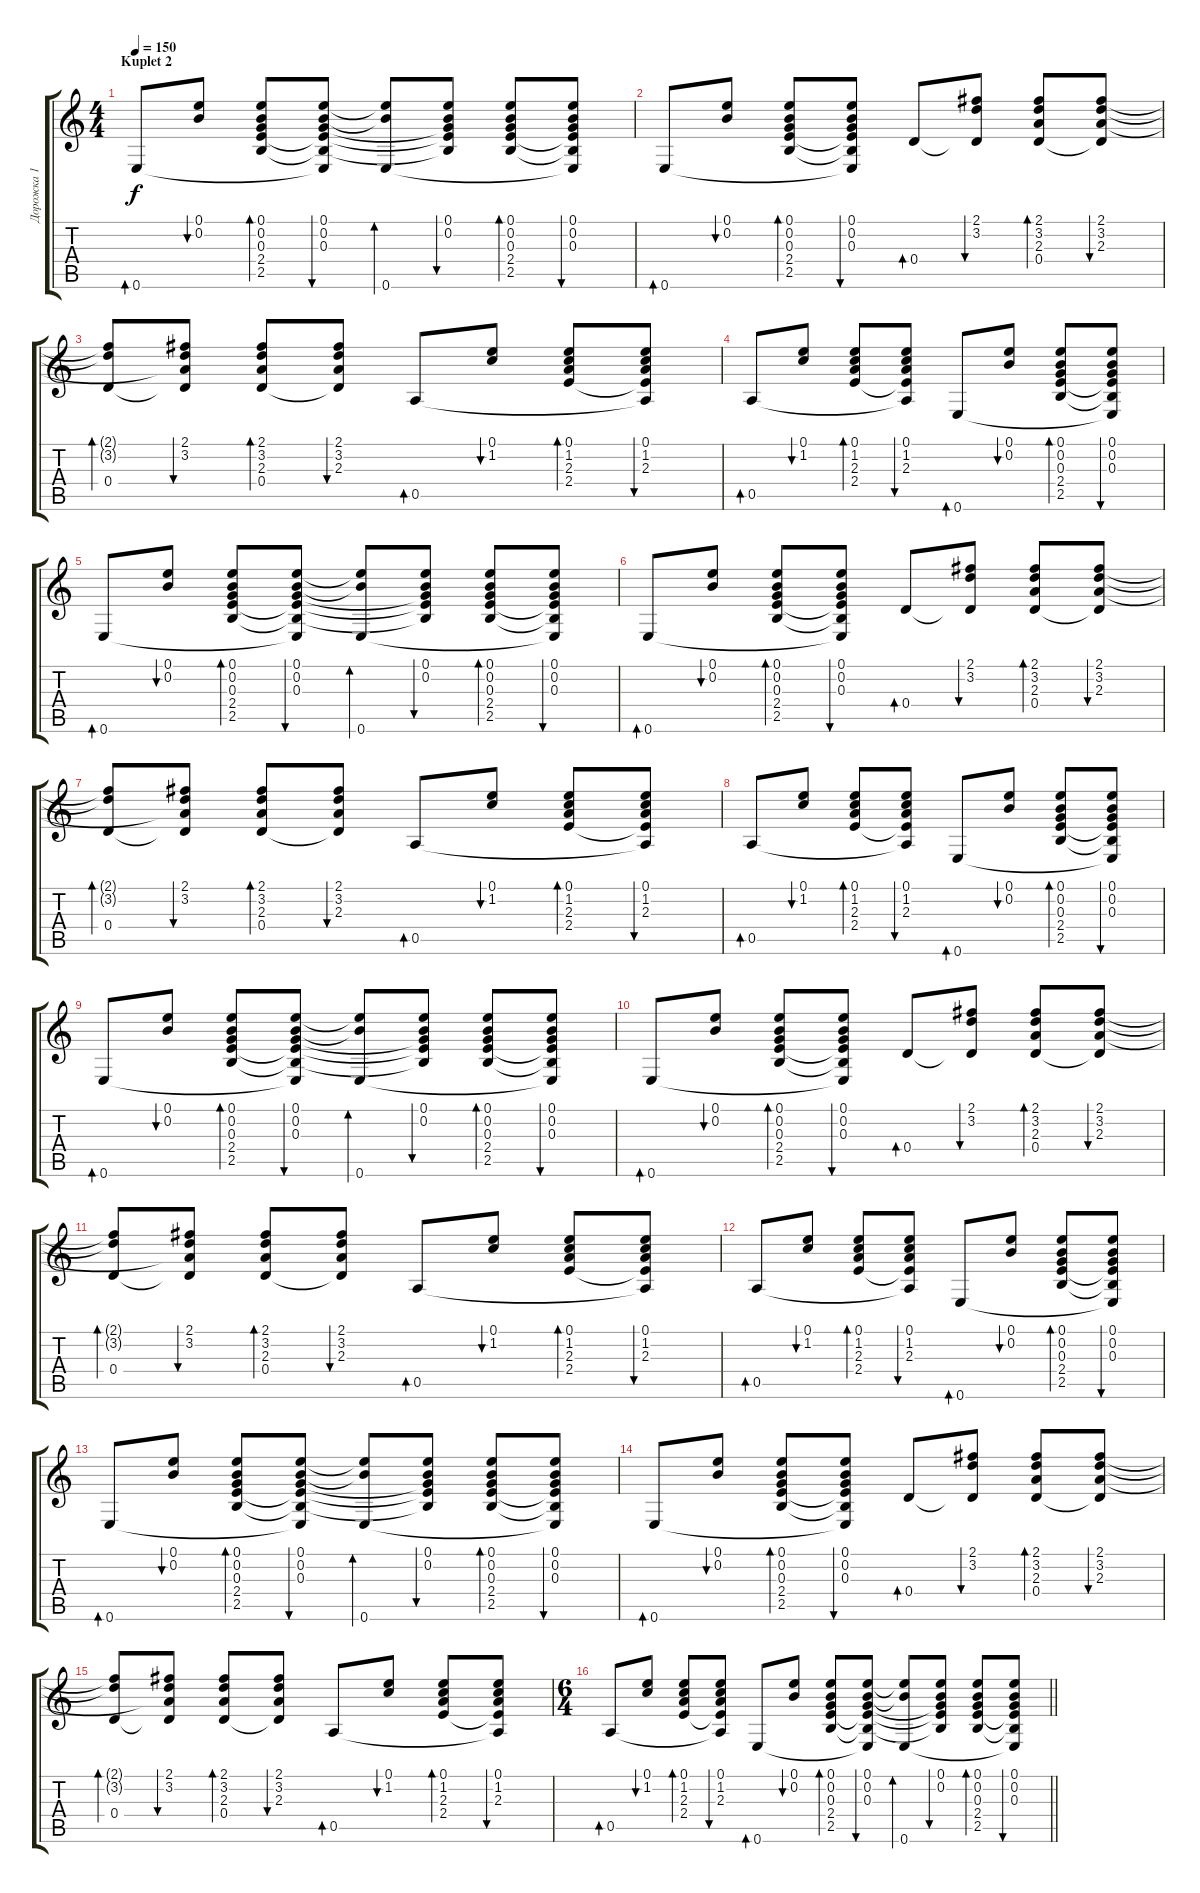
\track ("Дорожка 1" "Дорожка 1") {instrument acousticguitarsteel}
\staff {score tabs}
\tuning (E4 B3 G3 D3 A2 E2) {hide}
\ts (4 4)
\section ("" "Kuplet 2")
\tempo 150
\clef g2
\ks c
0.6.8{bd 60 dy f} (0.1 0.2).8{bu 60} (0.1 0.2 0.3 2.4 2.5).8{bd 60} (0.1 0.2 0.3 2.4{t} 2.5{t} 0.6{t}).8{bu 60} (0.1{t} 0.2{t} 0.6).8{bd 60} (0.1 0.2 0.3{t} 2.4{t} 2.5{t}).8{bu 60} (0.1 0.2 0.3 2.4 2.5).8{bd 60} (0.1 0.2 0.3 2.4{t} 2.5{t} 0.6{t}).8{bu 60} |
0.6.8{bd 60} (0.1 0.2).8{bu 60} (0.1 0.2 0.3 2.4 2.5).8{bd 60} (0.1 0.2 0.3 2.4{t} 2.5{t} 0.6{t}).8{bu 60} 0.4.8{bd 60} (2.1 3.2 0.4{t}).8{bu 60} (2.1 3.2 2.3 0.4).8{bd 60} (2.1 3.2 2.3 0.4{t}).8{bu 60} |
(2.1{t} 3.2{t} 0.4).8{bd 60} (2.1 3.2 2.3{t} 0.4{t}).8{bu 60} (2.1 3.2 2.3 0.4).8{bd 60} (2.1 3.2 2.3 0.4{t}).8{bu 60} 0.5.8{bd 60} (0.1 1.2).8{bu 60} (0.1 1.2 2.3 2.4).8{bd 60} (0.1 1.2 2.3 2.4{t} 0.5{t}).8{bu 60} |
0.5.8{bd 60} (0.1 1.2).8{bu 60} (0.1 1.2 2.3 2.4).8{bd 60} (0.1 1.2 2.3 2.4{t} 0.5{t}).8{bu 60} 0.6.8{bd 60} (0.1 0.2).8{bu 60} (0.1 0.2 0.3 2.4 2.5).8{bd 60} (0.1 0.2 0.3 2.4{t} 2.5{t} 0.6{t}).8{bu 60} |
0.6.8{bd 60} (0.1 0.2).8{bu 60} (0.1 0.2 0.3 2.4 2.5).8{bd 60} (0.1 0.2 0.3 2.4{t} 2.5{t} 0.6{t}).8{bu 60} (0.1{t} 0.2{t} 0.6).8{bd 60} (0.1 0.2 0.3{t} 2.4{t} 2.5{t}).8{bu 60} (0.1 0.2 0.3 2.4 2.5).8{bd 60} (0.1 0.2 0.3 2.4{t} 2.5{t} 0.6{t}).8{bu 60} |
0.6.8{bd 60} (0.1 0.2).8{bu 60} (0.1 0.2 0.3 2.4 2.5).8{bd 60} (0.1 0.2 0.3 2.4{t} 2.5{t} 0.6{t}).8{bu 60} 0.4.8{bd 60} (2.1 3.2 0.4{t}).8{bu 60} (2.1 3.2 2.3 0.4).8{bd 60} (2.1 3.2 2.3 0.4{t}).8{bu 60} |
(2.1{t} 3.2{t} 0.4).8{bd 60} (2.1 3.2 2.3{t} 0.4{t}).8{bu 60} (2.1 3.2 2.3 0.4).8{bd 60} (2.1 3.2 2.3 0.4{t}).8{bu 60} 0.5.8{bd 60} (0.1 1.2).8{bu 60} (0.1 1.2 2.3 2.4).8{bd 60} (0.1 1.2 2.3 2.4{t} 0.5{t}).8{bu 60} |
0.5.8{bd 60} (0.1 1.2).8{bu 60} (0.1 1.2 2.3 2.4).8{bd 60} (0.1 1.2 2.3 2.4{t} 0.5{t}).8{bu 60} 0.6.8{bd 60} (0.1 0.2).8{bu 60} (0.1 0.2 0.3 2.4 2.5).8{bd 60} (0.1 0.2 0.3 2.4{t} 2.5{t} 0.6{t}).8{bu 60} |
0.6.8{bd 60} (0.1 0.2).8{bu 60} (0.1 0.2 0.3 2.4 2.5).8{bd 60} (0.1 0.2 0.3 2.4{t} 2.5{t} 0.6{t}).8{bu 60} (0.1{t} 0.2{t} 0.6).8{bd 60} (0.1 0.2 0.3{t} 2.4{t} 2.5{t}).8{bu 60} (0.1 0.2 0.3 2.4 2.5).8{bd 60} (0.1 0.2 0.3 2.4{t} 2.5{t} 0.6{t}).8{bu 60} |
0.6.8{bd 60} (0.1 0.2).8{bu 60} (0.1 0.2 0.3 2.4 2.5).8{bd 60} (0.1 0.2 0.3 2.4{t} 2.5{t} 0.6{t}).8{bu 60} 0.4.8{bd 60} (2.1 3.2 0.4{t}).8{bu 60} (2.1 3.2 2.3 0.4).8{bd 60} (2.1 3.2 2.3 0.4{t}).8{bu 60} |
(2.1{t} 3.2{t} 0.4).8{bd 60} (2.1 3.2 2.3{t} 0.4{t}).8{bu 60} (2.1 3.2 2.3 0.4).8{bd 60} (2.1 3.2 2.3 0.4{t}).8{bu 60} 0.5.8{bd 60} (0.1 1.2).8{bu 60} (0.1 1.2 2.3 2.4).8{bd 60} (0.1 1.2 2.3 2.4{t} 0.5{t}).8{bu 60} |
0.5.8{bd 60} (0.1 1.2).8{bu 60} (0.1 1.2 2.3 2.4).8{bd 60} (0.1 1.2 2.3 2.4{t} 0.5{t}).8{bu 60} 0.6.8{bd 60} (0.1 0.2).8{bu 60} (0.1 0.2 0.3 2.4 2.5).8{bd 60} (0.1 0.2 0.3 2.4{t} 2.5{t} 0.6{t}).8{bu 60} |
0.6.8{bd 60} (0.1 0.2).8{bu 60} (0.1 0.2 0.3 2.4 2.5).8{bd 60} (0.1 0.2 0.3 2.4{t} 2.5{t} 0.6{t}).8{bu 60} (0.1{t} 0.2{t} 0.6).8{bd 60} (0.1 0.2 0.3{t} 2.4{t} 2.5{t}).8{bu 60} (0.1 0.2 0.3 2.4 2.5).8{bd 60} (0.1 0.2 0.3 2.4{t} 2.5{t} 0.6{t}).8{bu 60} |
0.6.8{bd 60} (0.1 0.2).8{bu 60} (0.1 0.2 0.3 2.4 2.5).8{bd 60} (0.1 0.2 0.3 2.4{t} 2.5{t} 0.6{t}).8{bu 60} 0.4.8{bd 60} (2.1 3.2 0.4{t}).8{bu 60} (2.1 3.2 2.3 0.4).8{bd 60} (2.1 3.2 2.3 0.4{t}).8{bu 60} |
(2.1{t} 3.2{t} 0.4).8{bd 60} (2.1 3.2 2.3{t} 0.4{t}).8{bu 60} (2.1 3.2 2.3 0.4).8{bd 60} (2.1 3.2 2.3 0.4{t}).8{bu 60} 0.5.8{bd 60} (0.1 1.2).8{bu 60} (0.1 1.2 2.3 2.4).8{bd 60} (0.1 1.2 2.3 2.4{t} 0.5{t}).8{bu 60} |
\ts (6 4)
\barLineRight lightlight
0.5.8{bd 60} (0.1 1.2).8{bu 60} (0.1 1.2 2.3 2.4).8{bd 60} (0.1 1.2 2.3 2.4{t} 0.5{t}).8{bu 60} 0.6.8{bd 60} (0.1 0.2).8{bu 60} (0.1 0.2 0.3 2.4 2.5).8{bd 60} (0.1 0.2 0.3 2.4{t} 2.5{t} 0.6{t}).8{bu 60} (0.1{t} 0.2{t} 0.6).8{bd 60} (0.1 0.2 0.3{t} 2.4{t} 2.5{t}).8{bu 60} (0.1 0.2 0.3 2.4 2.5).8{bd 60} (0.1 0.2 0.3 2.4{t} 2.5{t} 0.6{t}).8{bu 60}
